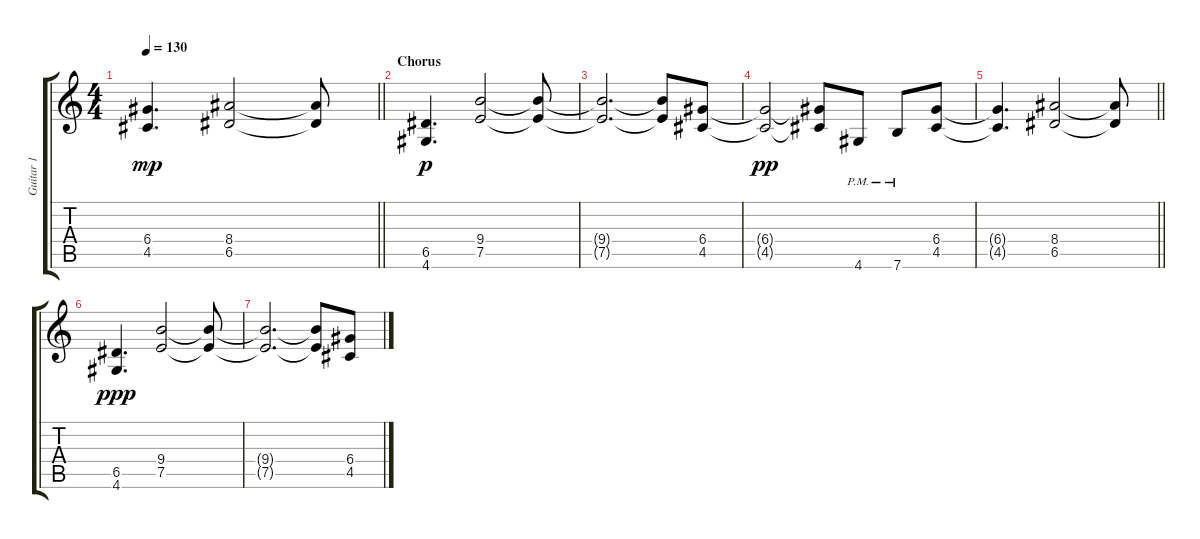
\track ("Guitar 1" "Guitar 1") {instrument overdrivenguitar}
\staff {score tabs}
\tuning (E4 B3 G3 D3 A2 E2) {hide}
\ts (4 4)
\tempo 130
\clef g2
\barLineRight lightlight
\ks c
(6.4{t} 4.5{t}).4{d dy mp} (8.4 6.5).2 (8.4{t} 6.5{t}).8 |
\section ("" "Chorus")
(6.5 4.6).4{d dy p} (9.4 7.5).2 (9.4{t} 7.5{t}).8 |
(9.4{t} 7.5{t}).2{d} (9.4{t} 7.5{t}).8 (6.4 4.5).8 |
(6.4{t} 4.5{t}).2{dy pp} (6.4{t} 4.5{t}).8 4.6{pm}.8 7.6{pm}.8 (6.4 4.5).8 |
\barLineRight lightlight
(6.4{t} 4.5{t}).4{d} (8.4 6.5).2 (8.4{t} 6.5{t}).8 |
(6.5 4.6).4{d dy ppp} (9.4 7.5).2 (9.4{t} 7.5{t}).8 |
(9.4{t} 7.5{t}).2{d} (9.4{t} 7.5{t}).8 (6.4 4.5).8
